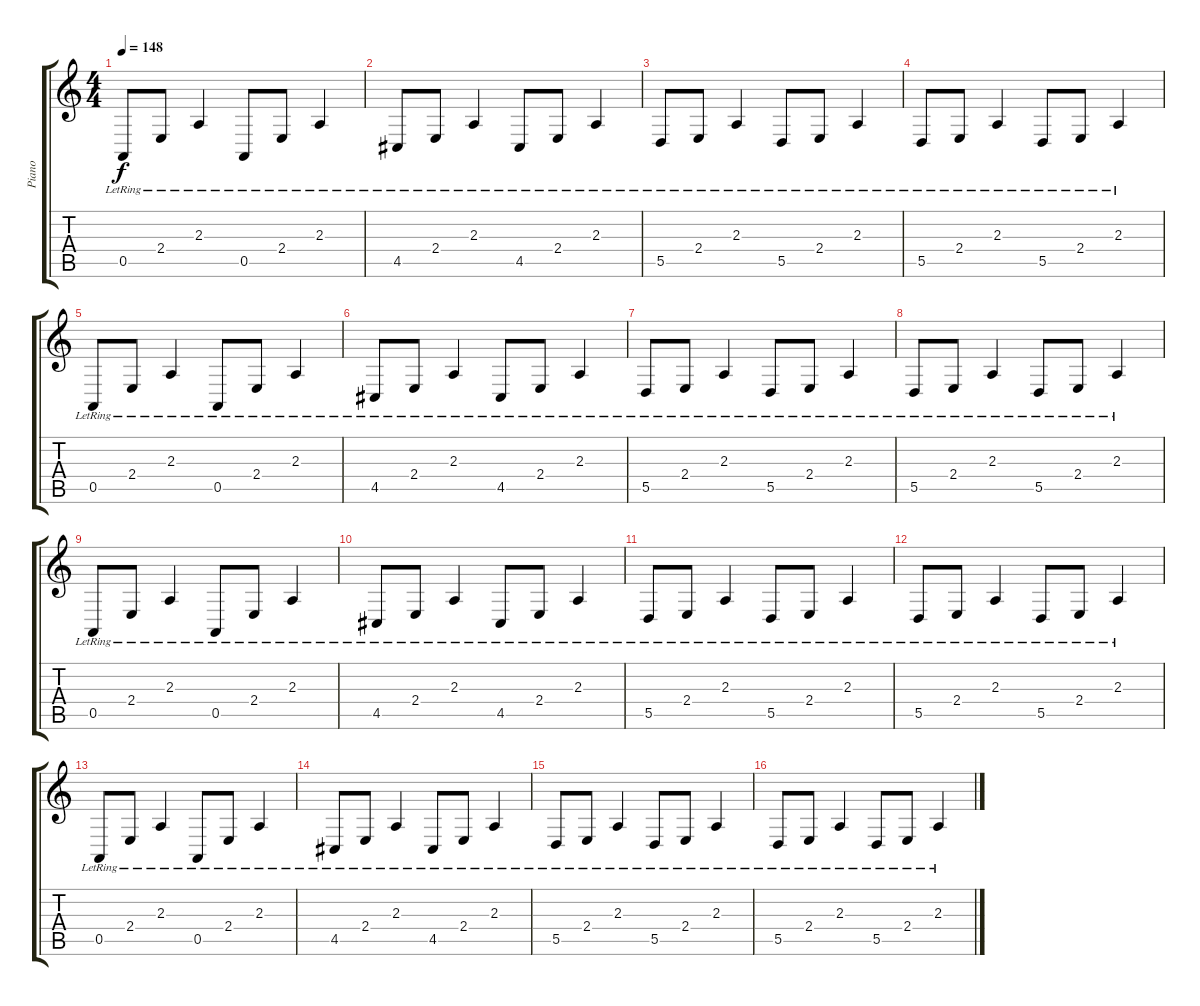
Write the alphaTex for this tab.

\track ("Piano" "Piano") {instrument acousticgrandpiano}
\staff {score tabs}
\tuning (E4 B3 G3 D3 A2 E2) {hide}
\ts (4 4)
\tempo 148
\clef g2
\ks c
0.5{lr}.8{dy f} 2.4{lr}.8 2.3{lr}.4 0.5{lr}.8 2.4{lr}.8 2.3{lr}.4 |
4.5{lr}.8 2.4{lr}.8 2.3{lr}.4 4.5{lr}.8 2.4{lr}.8 2.3{lr}.4 |
5.5{lr}.8 2.4{lr}.8 2.3{lr}.4 5.5{lr}.8 2.4{lr}.8 2.3{lr}.4 |
5.5{lr}.8 2.4{lr}.8 2.3{lr}.4 5.5{lr}.8 2.4{lr}.8 2.3{lr}.4 |
0.5{lr}.8 2.4{lr}.8 2.3{lr}.4 0.5{lr}.8 2.4{lr}.8 2.3{lr}.4 |
4.5{lr}.8 2.4{lr}.8 2.3{lr}.4 4.5{lr}.8 2.4{lr}.8 2.3{lr}.4 |
5.5{lr}.8 2.4{lr}.8 2.3{lr}.4 5.5{lr}.8 2.4{lr}.8 2.3{lr}.4 |
5.5{lr}.8 2.4{lr}.8 2.3{lr}.4 5.5{lr}.8 2.4{lr}.8 2.3{lr}.4 |
0.5{lr}.8 2.4{lr}.8 2.3{lr}.4 0.5{lr}.8 2.4{lr}.8 2.3{lr}.4 |
4.5{lr}.8 2.4{lr}.8 2.3{lr}.4 4.5{lr}.8 2.4{lr}.8 2.3{lr}.4 |
5.5{lr}.8 2.4{lr}.8 2.3{lr}.4 5.5{lr}.8 2.4{lr}.8 2.3{lr}.4 |
5.5{lr}.8 2.4{lr}.8 2.3{lr}.4 5.5{lr}.8 2.4{lr}.8 2.3{lr}.4 |
0.5{lr}.8 2.4{lr}.8 2.3{lr}.4 0.5{lr}.8 2.4{lr}.8 2.3{lr}.4 |
4.5{lr}.8 2.4{lr}.8 2.3{lr}.4 4.5{lr}.8 2.4{lr}.8 2.3{lr}.4 |
5.5{lr}.8 2.4{lr}.8 2.3{lr}.4 5.5{lr}.8 2.4{lr}.8 2.3{lr}.4 |
5.5{lr}.8 2.4{lr}.8 2.3{lr}.4 5.5{lr}.8 2.4{lr}.8 2.3{lr}.4
